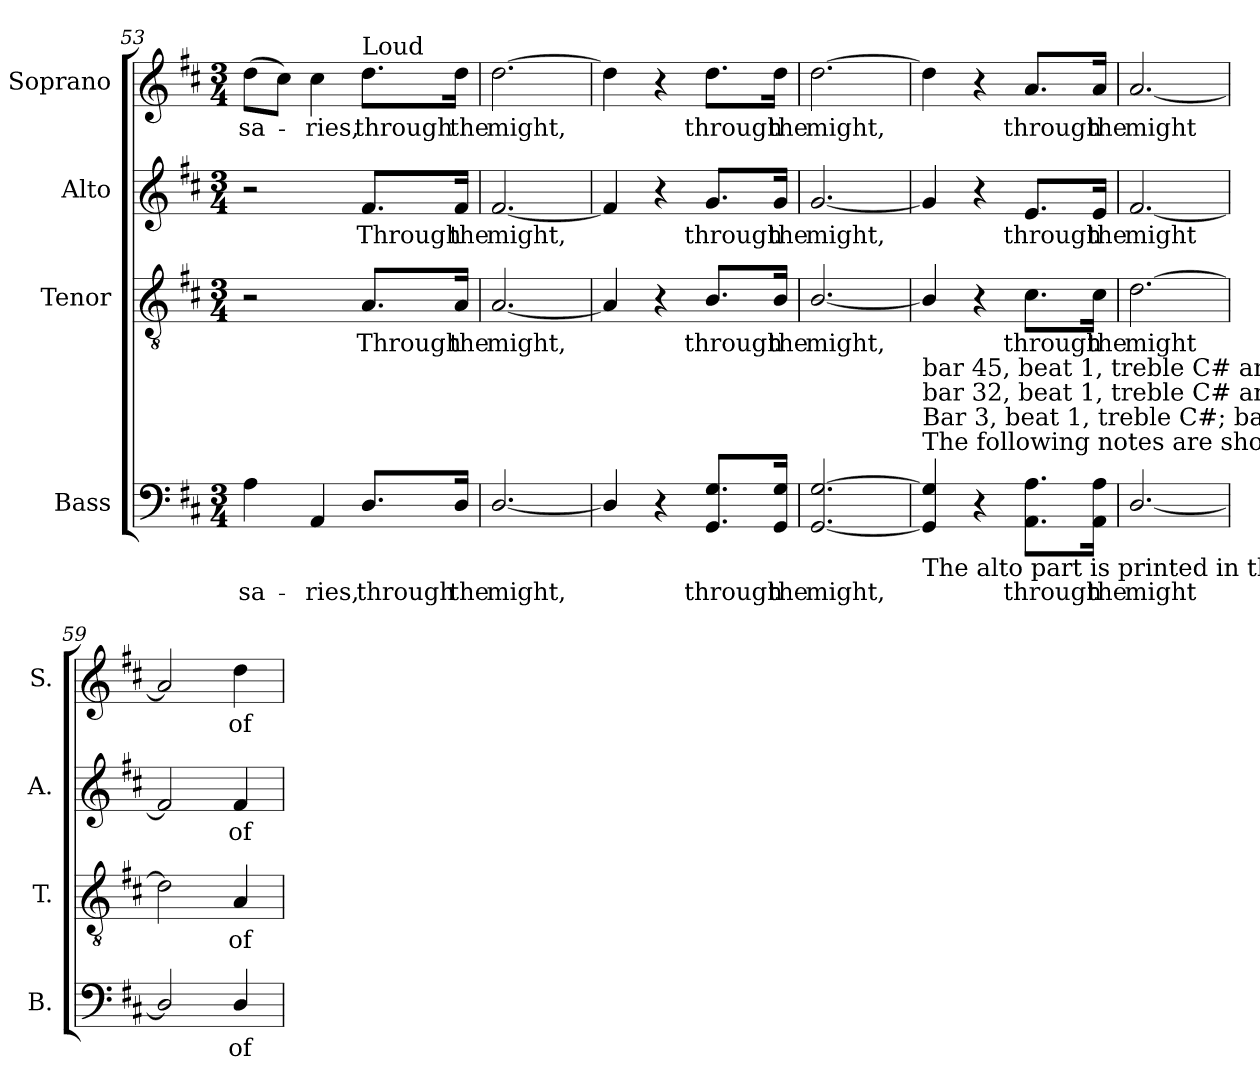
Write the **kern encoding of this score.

**kern	**text	**kern	**text	**kern	**text	**kern	**text
*part4	*part4	*part3	*part3	*part2	*part2	*part1	*part1
*staff4	*staff4	*staff3	*staff3	*staff2	*staff2	*staff1	*staff1
*I"Bass	*	*I"Tenor	*	*I"Alto	*	*I"Soprano	*
*I'B.	*	*I'T.	*	*I'A.	*	*I'S.	*
*clefF4	*	*clefGv2	*	*clefG2	*	*clefG2	*
*	*	*ITrd7c12	*	*	*	*	*
*k[f#c#]	*	*k[f#c#]	*	*k[f#c#]	*	*k[f#c#]	*
*D:	*	*D:	*	*D:	*	*D:	*
*M3/4	*	*M3/4	*	*M3/4	*	*M3/4	*
=53	=53	=53	=53	=53	=53	=53	=53
!	!LO:LY:b:color=#000000	!	!	!	!	!	!
!	!	!	!	!	!	!	!LO:LY:b:color=#000000
4Ai\	-sa-	2r	.	2r	.	(8ddi\L	-sa-
.	.	.	.	.	.	8cc#i\J)	.
!	!LO:LY:b:color=#000000	!	!	!	!	!	!
!	!	!	!	!	!	!	!LO:LY:b:color=#000000
4AAi/	-ries,	.	.	.	.	4cc#i\	-ries,
!	!LO:LY:b:color=#000000	!	!	!	!	!	!
!	!	!	!LO:LY:b:color=#000000	!	!	!	!
!	!	!	!	!	!LO:LY:b:color=#000000	!	!
!	!	!	!	!	!	!LO:TX:a:t=Loud	!
!	!	!	!	!	!	!	!LO:LY:b:color=#000000
8.Di/L	through	8.AAi/L	Through	8.f#i/L	Through	8.ddi\L	through
!	!LO:LY:b:color=#000000	!	!	!	!	!	!
!	!	!	!LO:LY:b:color=#000000	!	!	!	!
!	!	!	!	!	!LO:LY:b:color=#000000	!	!
!	!	!	!	!	!	!	!LO:LY:b:color=#000000
16Di/Jk	the	16AAi/Jk	the	16f#i/Jk	the	16ddi\Jk	the
=54	=54	=54	=54	=54	=54	=54	=54
!	!LO:LY:b:color=#000000	!	!	!	!	!	!
!	!	!	!LO:LY:b:color=#000000	!	!	!	!
!	!	!	!	!	!LO:LY:b:color=#000000	!	!
!	!	!	!	!	!	!	!LO:LY:b:color=#000000
[2.Di/	might,	[2.AAi/	might,	[2.f#i/	might,	[2.ddi\	might,
=55	=55	=55	=55	=55	=55	=55	=55
4Di/]	.	4AAi/]	.	4f#i/]	.	4ddi\]	.
4r	.	4r	.	4r	.	4r	.
!	!LO:LY:b:color=#000000	!	!	!	!	!	!
!	!	!	!LO:LY:b:color=#000000	!	!	!	!
!	!	!	!	!	!LO:LY:b:color=#000000	!	!
!	!	!	!	!	!	!	!LO:LY:b:color=#000000
8.GGi/ 8.Gi/L	through	8.BBi/L	through	8.gi/L	through	8.ddi\L	through
!	!LO:LY:b:color=#000000	!	!	!	!	!	!
!	!	!	!LO:LY:b:color=#000000	!	!	!	!
!	!	!	!	!	!LO:LY:b:color=#000000	!	!
!	!	!	!	!	!	!	!LO:LY:b:color=#000000
16GGi/ 16Gi/Jk	the	16BBi/Jk	the	16gi/Jk	the	16ddi\Jk	the
=56	=56	=56	=56	=56	=56	=56	=56
!	!LO:LY:b:color=#000000	!	!	!	!	!	!
!	!	!	!LO:LY:b:color=#000000	!	!	!	!
!	!	!	!	!	!LO:LY:b:color=#000000	!	!
!	!	!	!	!	!	!	!LO:LY:b:color=#000000
[2.GGi/ [2.Gi	might,	[2.BBi/	might,	[2.gi/	might,	[2.ddi\	might,
!!LO:LB:g=z
=57	=57	=57	=57	=57	=57	=57	=57
!LO:TX:b:t=The alto part is printed in the treble clef an octave above sounding pitch in the source.	!	!	!	!	!	!	!
!LO:TX:t=The following notes are shown as small ornamental notes in the source, and have been expanded in the present edition&colon;	!	!	!	!	!	!	!
!LO:TX:t=Bar 3, beat 1, treble C#; bar 5, beat 1, treble G; bar 16, beat 1, treble C# and alto E; bar 18, beat 1, treble C# and alto E;	!	!	!	!	!	!	!
!LO:TX:t=bar 32, beat 1, treble C# and alto E; bar 34, beat 1, treble C# and alto E; bar 43, beat 1, treble C# and alto E;	!	!	!	!	!	!	!
!LO:TX:t=bar 45, beat 1, treble C# and alto E; bar 49, beat 1, treble F#.	!	!	!	!	!	!	!
4GGi/] 4Gi]	.	4BBi/]	.	4gi/]	.	4ddi\]	.
4r	.	4r	.	4r	.	4r	.
!	!LO:LY:b:color=#000000	!	!	!	!	!	!
!	!	!	!LO:LY:b:color=#000000	!	!	!	!
!	!	!	!	!	!LO:LY:b:color=#000000	!	!
!	!	!	!	!	!	!	!LO:LY:b:color=#000000
8.AAi\ 8.Ai\L	through	8.C#i\L	through	8.ei/L	through	8.ai/L	through
!	!LO:LY:b:color=#000000	!	!	!	!	!	!
!	!	!	!LO:LY:b:color=#000000	!	!	!	!
!	!	!	!	!	!LO:LY:b:color=#000000	!	!
!	!	!	!	!	!	!	!LO:LY:b:color=#000000
16AAi\ 16Ai\Jk	the	16C#i\Jk	the	16ei/Jk	the	16ai/Jk	the
=58	=58	=58	=58	=58	=58	=58	=58
!	!LO:LY:b:color=#000000	!	!	!	!	!	!
!	!	!	!LO:LY:b:color=#000000	!	!	!	!
!	!	!	!	!	!LO:LY:b:color=#000000	!	!
!	!	!	!	!	!	!	!LO:LY:b:color=#000000
[2.Di/	might	[2.Di\	might	[2.f#i/	might	[2.ai/	might
=59	=59	=59	=59	=59	=59	=59	=59
2Di/]	.	2Di\]	.	2f#i/]	.	2ai/]	.
!	!LO:LY:b:color=#000000	!	!	!	!	!	!
!	!	!	!LO:LY:b:color=#000000	!	!	!	!
!	!	!	!	!	!LO:LY:b:color=#000000	!	!
!	!	!	!	!	!	!	!LO:LY:b:color=#000000
4Di/	of	4AAi/	of	4f#i/	of	4ddi\	of
=	=	=	=	=	=	=	=
*-	*-	*-	*-	*-	*-	*-	*-
